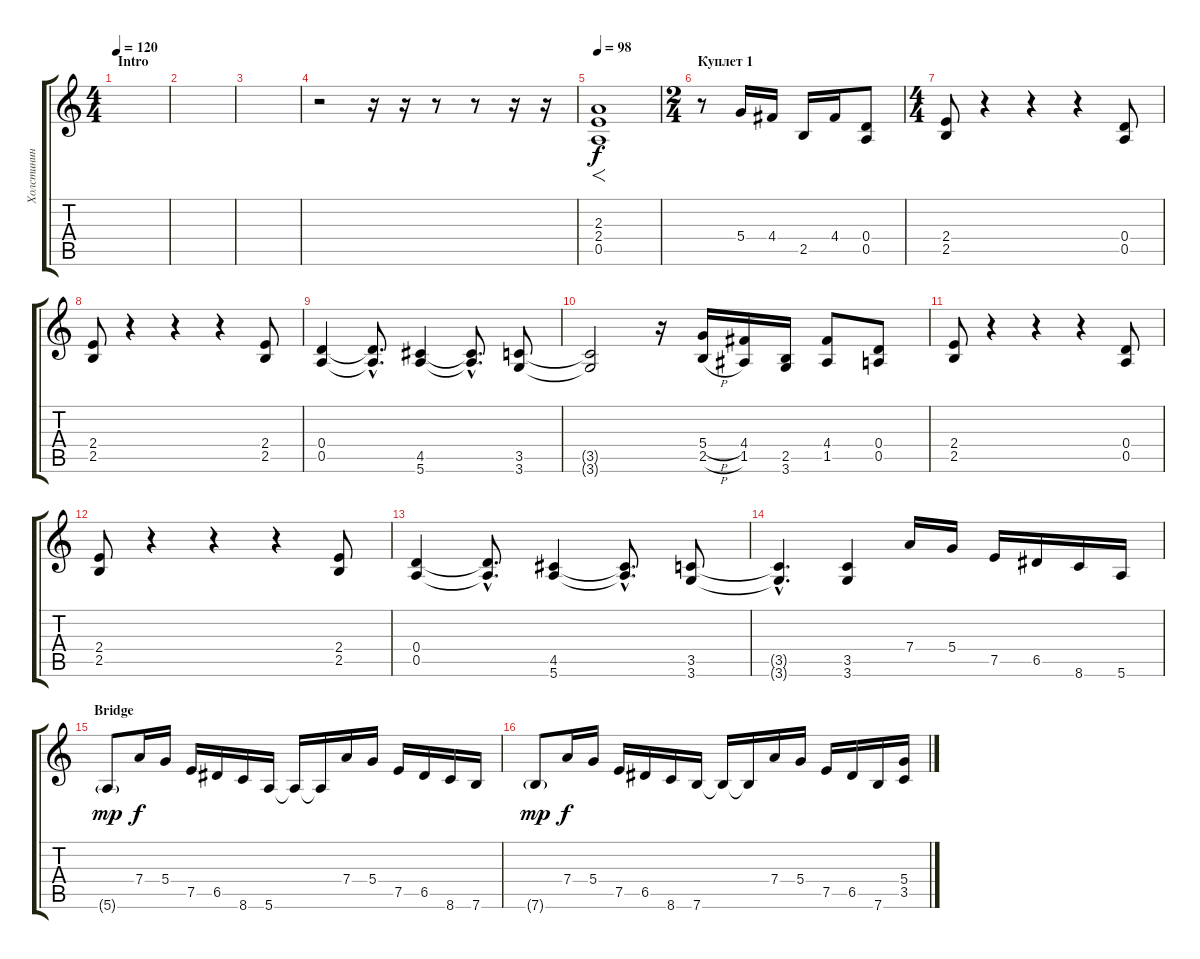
\track ("Холстинин" "Холстинин") {instrument distortionguitar}
\staff {score tabs}
\tuning (E4 B3 G3 D3 A2 E2) {hide}
\ts (4 4)
\section ("" "Intro")
\tempo 120
\tempo 50
\tempo 120
\clef g2
\ks c
|
|
|
r.2 r.16 r.16 r.8 r.8 r.16 r.16 |
\tempo 98
(2.3 2.4 0.5).1{f} |
\ts (2 4)
\section ("" "Куплет 1")
r.8 5.4.16 4.4.16 2.5.16 4.4.16 (0.4 0.5).8 |
\ts (4 4)
(2.4 2.5).8 r.4 r.4 r.4 (0.4 0.5).8 |
(2.4 2.5).8 r.4 r.4 r.4 (2.4 2.5).8 |
(0.4 0.5).4 (0.4{hac t} 0.5{hac t}).8{d} (4.5 5.6).4 (4.5{hac t} 5.6{hac t}).8{d} (3.5 3.6).8 |
(3.5{t} 3.6{t}).2 r.16 (5.4{h} 2.5{h}).16 (4.4 1.5).16 (2.5 3.6).16 (4.4 1.5).8 (0.4 0.5).8 |
(2.4 2.5).8 r.4 r.4 r.4 (0.4 0.5).8 |
(2.4 2.5).8 r.4 r.4 r.4 (2.4 2.5).8 |
(0.4 0.5).4 (0.4{hac t} 0.5{hac t}).8{d} (4.5 5.6).4 (4.5{hac t} 5.6{hac t}).8{d} (3.5 3.6).8 |
(3.5{hac t} 3.6{hac t}).4{d} (3.5 3.6).4 7.4.16 5.4.16 7.5.16 6.5.16 8.6.16 5.6.16 |
\section ("" "Bridge")
5.6{g}.8{dy mp} 7.4.16{dy f} 5.4.16 7.5.16 6.5.16 8.6.16 5.6.16 5.6{t}.16 5.6{t}.16 7.4.16 5.4.16 7.5.16 6.5.16 8.6.16 7.6.16 |
7.6{g}.8{dy mp} 7.4.16{dy f} 5.4.16 7.5.16 6.5.16 8.6.16 7.6.16 7.6{t}.16 7.6{t}.16 7.4.16 5.4.16 7.5.16 6.5.16 7.6.16 (5.4 3.5).16
